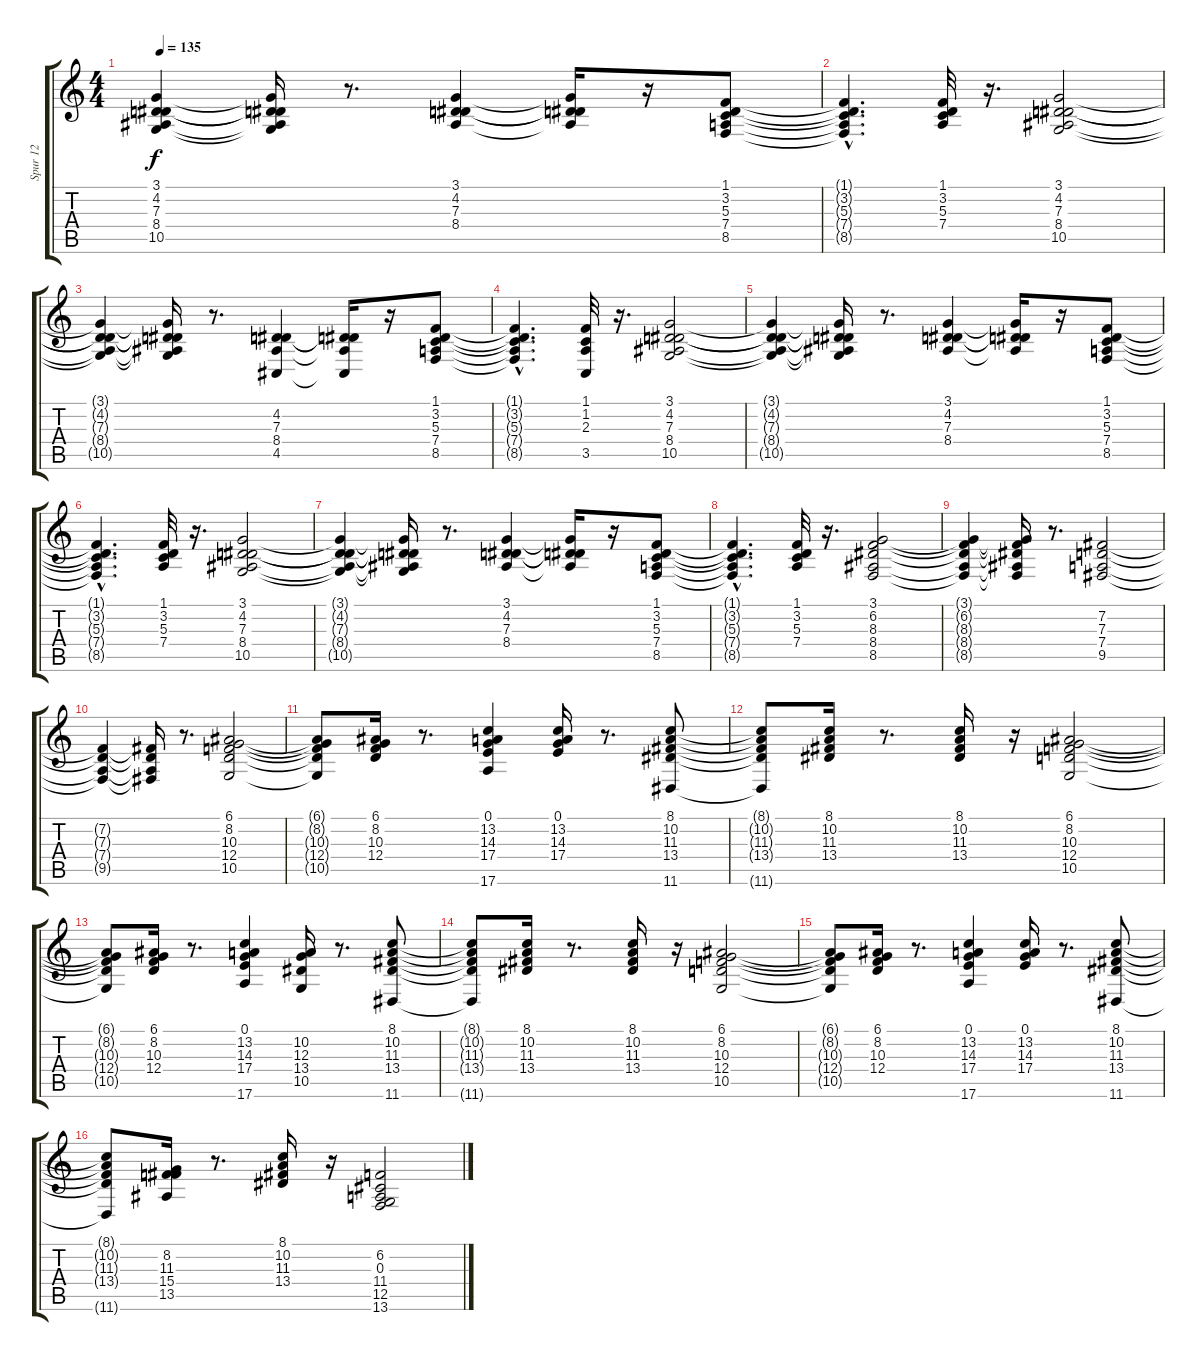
\track ("Spur 12" "Spur 12") {instrument electricpiano2}
\staff {score tabs}
\tuning (E4 B3 G3 D3 A2 E2) {hide}
\ts (4 4)
\tempo 135
\clef g2
\ks c
(3.1{t} 4.2{t} 7.3{t} 8.4{t} 10.5{t}).4{dy f} (3.1{t} 4.2{t} 7.3{t} 8.4{t} 10.5{t}).16 r.8{d} (3.1 4.2 7.3 8.4).4 (3.1{t} 4.2{t} 7.3{t} 8.4{t}).16 r.16 (1.1 3.2 5.3 7.4 8.5).8 |
(1.1{hac t} 3.2{hac t} 5.3{hac t} 7.4{hac t} 8.5{hac t}).4{d} (1.1 3.2 5.3 7.4).32 r.16{d} (3.1 4.2 7.3 8.4 10.5).2 |
(3.1{t} 4.2{t} 7.3{t} 8.4{t} 10.5{t}).4 (3.1{t} 4.2{t} 7.3{t} 8.4{t} 10.5{t}).16 r.8{d} (4.2 7.3 8.4 4.5).4 (4.2{t} 7.3{t} 8.4{t} 4.5{t}).16 r.16 (1.1 3.2 5.3 7.4 8.5).8 |
(1.1{hac t} 3.2{hac t} 5.3{hac t} 7.4{hac t} 8.5{hac t}).4{d} (1.1 1.2 2.3 3.5).32 r.16{d} (3.1 4.2 7.3 8.4 10.5).2 |
(3.1{t} 4.2{t} 7.3{t} 8.4{t} 10.5{t}).4 (3.1{t} 4.2{t} 7.3{t} 8.4{t} 10.5{t}).16 r.8{d} (3.1 4.2 7.3 8.4).4 (3.1{t} 4.2{t} 7.3{t} 8.4{t}).16 r.16 (1.1 3.2 5.3 7.4 8.5).8 |
(1.1{hac t} 3.2{hac t} 5.3{hac t} 7.4{hac t} 8.5{hac t}).4{d} (1.1 3.2 5.3 7.4).32 r.16{d} (3.1 4.2 7.3 8.4 10.5).2 |
(3.1{t} 4.2{t} 7.3{t} 8.4{t} 10.5{t}).4 (3.1{t} 4.2{t} 7.3{t} 8.4{t} 10.5{t}).16 r.8{d} (3.1 4.2 7.3 8.4).4 (3.1{t} 4.2{t} 7.3{t} 8.4{t}).16 r.16 (1.1 3.2 5.3 7.4 8.5).8 |
(1.1{hac t} 3.2{hac t} 5.3{hac t} 7.4{hac t} 8.5{hac t}).4{d} (1.1 3.2 5.3 7.4).32 r.16{d} (3.1 6.2 8.3 8.4 8.5).2 |
(3.1{t} 6.2{t} 8.3{t} 8.4{t} 8.5{t}).4 (3.1{t} 6.2{t} 8.3{t} 8.4{t} 8.5{t}).16 r.8{d} (7.2 7.3 7.4 9.5).2 |
(7.2{t} 7.3{t} 7.4{t} 9.5{t}).4 (7.2{t} 7.3{t} 7.4{t} 9.5{t}).16 r.8{d} (6.1 8.2 10.3 12.4 10.5).2 |
(6.1{t} 8.2{t} 10.3{t} 12.4{t} 10.5{t}).8 (6.1 8.2 10.3 12.4).16 r.8{d} (0.1 13.2 14.3 17.4 17.6).4 (0.1 13.2 14.3 17.4).16 r.8{d} (8.1 10.2 11.3 13.4 11.6).8 |
(8.1{t} 10.2{t} 11.3{t} 13.4{t} 11.6{t}).8 (8.1 10.2 11.3 13.4).16 r.8{d} (8.1 10.2 11.3 13.4).16 r.16 (6.1 8.2 10.3 12.4 10.5).2 |
(6.1{t} 8.2{t} 10.3{t} 12.4{t} 10.5{t}).8 (6.1 8.2 10.3 12.4).16 r.8{d} (0.1 13.2 14.3 17.4 17.6).4 (10.2 12.3 13.4 10.5).16 r.8{d} (8.1 10.2 11.3 13.4 11.6).8 |
(8.1{t} 10.2{t} 11.3{t} 13.4{t} 11.6{t}).8 (8.1 10.2 11.3 13.4).16 r.8{d} (8.1 10.2 11.3 13.4).16 r.16 (6.1 8.2 10.3 12.4 10.5).2 |
(6.1{t} 8.2{t} 10.3{t} 12.4{t} 10.5{t}).8 (6.1 8.2 10.3 12.4).16 r.8{d} (0.1 13.2 14.3 17.4 17.6).4 (0.1 13.2 14.3 17.4).16 r.8{d} (8.1 10.2 11.3 13.4 11.6).8 |
(8.1{t} 10.2{t} 11.3{t} 13.4{t} 11.6{t}).8 (8.2 11.3 15.4 13.5).16 r.8{d} (8.1 10.2 11.3 13.4).16 r.16 (6.2 0.3 11.4 12.5 13.6).2
